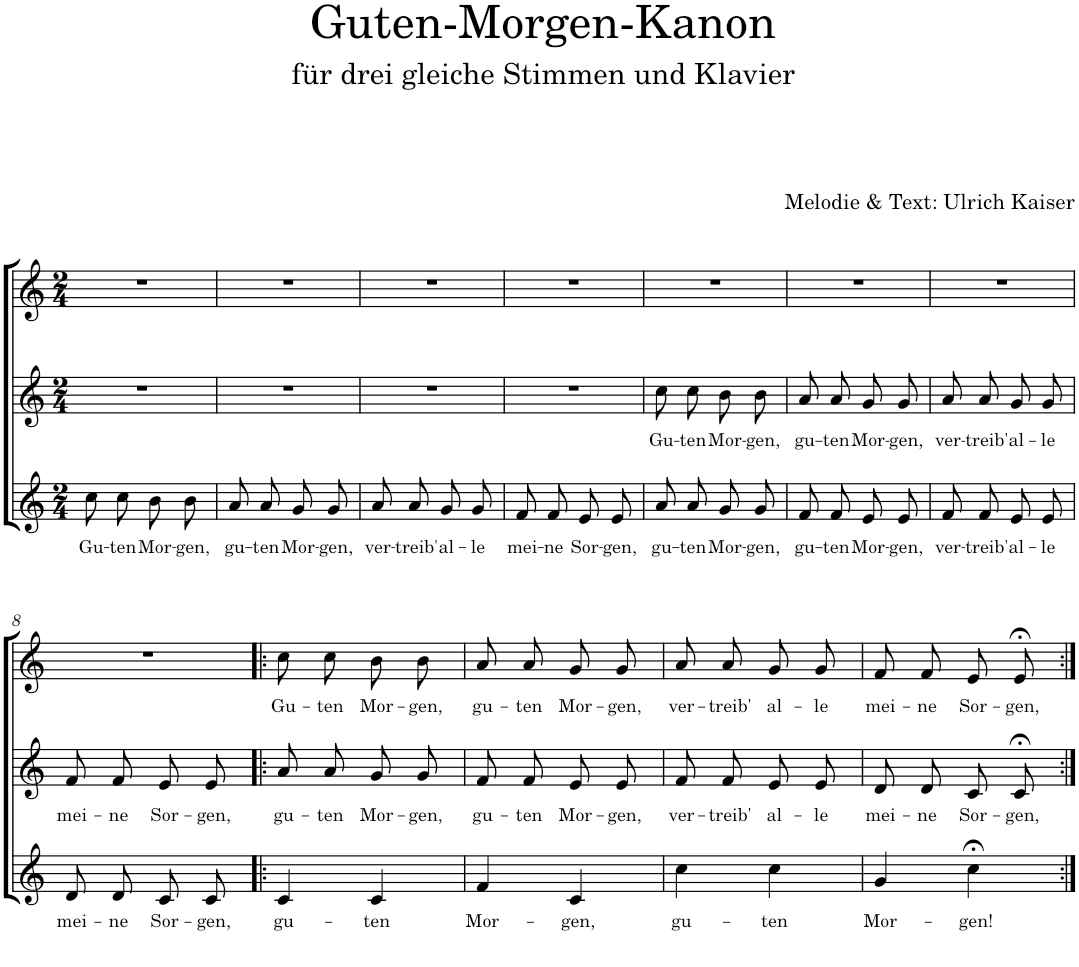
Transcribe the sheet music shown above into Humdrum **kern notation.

**kern	**text	**kern	**text	**kern	**text
*part3	*part3	*part2	*part2	*part1	*part1
*staff3	*staff3	*staff2	*staff2	*staff1	*staff1
*I"Stimme 3	*	*I"Stimme 2	*	*I"Stimme 1	*
*clefG2	*	*clefG2	*	*clefG2	*
*k[]	*	*k[]	*	*k[]	*
*M2/4	*	*M2/4	*	*M2/4	*
=1	=1	=1	=1	=1	=1
!	!LO:LY:b	!	!	!	!
8cc\L	Gu-	2r	.	2r	.
!	!LO:LY:b	!	!	!	!
8cc\J	-ten	.	.	.	.
!	!LO:LY:b	!	!	!	!
8b\L	Mor-	.	.	.	.
!	!LO:LY:b	!	!	!	!
8b\J	-gen,	.	.	.	.
=2	=2	=2	=2	=2	=2
!	!LO:LY:b	!	!	!	!
8a/L	gu-	2r	.	2r	.
!	!LO:LY:b	!	!	!	!
8a/J	-ten	.	.	.	.
!	!LO:LY:b	!	!	!	!
8g/L	Mor-	.	.	.	.
!	!LO:LY:b	!	!	!	!
8g/J	-gen,	.	.	.	.
=3	=3	=3	=3	=3	=3
!	!LO:LY:b	!	!	!	!
8a/L	ver-	2r	.	2r	.
!	!LO:LY:b	!	!	!	!
8a/J	-treib'	.	.	.	.
!	!LO:LY:b	!	!	!	!
8g/L	al-	.	.	.	.
!	!LO:LY:b	!	!	!	!
8g/J	-le	.	.	.	.
=4	=4	=4	=4	=4	=4
!	!LO:LY:b	!	!	!	!
8f/L	mei-	2r	.	2r	.
!	!LO:LY:b	!	!	!	!
8f/J	-ne	.	.	.	.
!	!LO:LY:b	!	!	!	!
8e/L	Sor-	.	.	.	.
!	!LO:LY:b	!	!	!	!
8e/J	-gen,	.	.	.	.
=5	=5	=5	=5	=5	=5
!	!LO:LY:b	!	!LO:LY:b	!	!
8a/L	gu-	8cc\L	Gu-	2r	.
!	!LO:LY:b	!	!LO:LY:b	!	!
8a/J	-ten	8cc\J	-ten	.	.
!	!LO:LY:b	!	!LO:LY:b	!	!
8g/L	Mor-	8b\L	Mor-	.	.
!	!LO:LY:b	!	!LO:LY:b	!	!
8g/J	-gen,	8b\J	-gen,	.	.
=6	=6	=6	=6	=6	=6
!	!LO:LY:b	!	!LO:LY:b	!	!
8f/L	gu-	8a/L	gu-	2r	.
!	!LO:LY:b	!	!LO:LY:b	!	!
8f/J	-ten	8a/J	-ten	.	.
!	!LO:LY:b	!	!LO:LY:b	!	!
8e/L	Mor-	8g/L	Mor-	.	.
!	!LO:LY:b	!	!LO:LY:b	!	!
8e/J	-gen,	8g/J	-gen,	.	.
=7	=7	=7	=7	=7	=7
!	!LO:LY:b	!	!LO:LY:b	!	!
8f/L	ver-	8a/L	ver-	2r	.
!	!LO:LY:b	!	!LO:LY:b	!	!
8f/J	-treib'	8a/J	-treib'	.	.
!	!LO:LY:b	!	!LO:LY:b	!	!
8e/L	al-	8g/L	al-	.	.
!	!LO:LY:b	!	!LO:LY:b	!	!
8e/J	-le	8g/J	-le	.	.
!!LO:LB:g=z
=8	=8	=8	=8	=8	=8
!	!LO:LY:b	!	!LO:LY:b	!	!
8d/L	mei-	8f/L	mei-	2r	.
!	!LO:LY:b	!	!LO:LY:b	!	!
8d/J	-ne	8f/J	-ne	.	.
!	!LO:LY:b	!	!LO:LY:b	!	!
8c/L	Sor-	8e/L	Sor-	.	.
!	!LO:LY:b	!	!LO:LY:b	!	!
8c/J	-gen,	8e/J	-gen,	.	.
=9!|:	=9!|:	=9!|:	=9!|:	=9!|:	=9!|:
!	!LO:LY:b	!	!LO:LY:b	!	!LO:LY:b
4c/	gu-	8a/L	gu-	8cc\L	Gu-
!	!	!	!LO:LY:b	!	!LO:LY:b
.	.	8a/J	-ten	8cc\J	-ten
!	!LO:LY:b	!	!LO:LY:b	!	!LO:LY:b
4c/	-ten	8g/L	Mor-	8b\L	Mor-
!	!	!	!LO:LY:b	!	!LO:LY:b
.	.	8g/J	-gen,	8b\J	-gen,
=10	=10	=10	=10	=10	=10
!	!LO:LY:b	!	!LO:LY:b	!	!LO:LY:b
4f/	Mor-	8f/L	gu-	8a/L	gu-
!	!	!	!LO:LY:b	!	!LO:LY:b
.	.	8f/J	-ten	8a/J	-ten
!	!LO:LY:b	!	!LO:LY:b	!	!LO:LY:b
4c/	-gen,	8e/L	Mor-	8g/L	Mor-
!	!	!	!LO:LY:b	!	!LO:LY:b
.	.	8e/J	-gen,	8g/J	-gen,
=11	=11	=11	=11	=11	=11
!	!LO:LY:b	!	!LO:LY:b	!	!LO:LY:b
4cc\	gu-	8f/L	ver-	8a/L	ver-
!	!	!	!LO:LY:b	!	!LO:LY:b
.	.	8f/J	-treib'	8a/J	-treib'
!	!LO:LY:b	!	!LO:LY:b	!	!LO:LY:b
4cc\	-ten	8e/L	al-	8g/L	al-
!	!	!	!LO:LY:b	!	!LO:LY:b
.	.	8e/J	-le	8g/J	-le
=12	=12	=12	=12	=12	=12
!	!LO:LY:b	!	!LO:LY:b	!	!LO:LY:b
4g/	Mor-	8d/L	mei-	8f/L	mei-
!	!	!	!LO:LY:b	!	!LO:LY:b
.	.	8d/J	-ne	8f/J	-ne
!	!LO:LY:b	!	!LO:LY:b	!	!LO:LY:b
4cc;<\	-gen!	8c/L	Sor-	8e/L	Sor-
!	!	!	!LO:LY:b	!	!LO:LY:b
.	.	8c;</J	-gen,	8e;</J	-gen,
=:|!	=:|!	=:|!	=:|!	=:|!	=:|!
*-	*-	*-	*-	*-	*-
